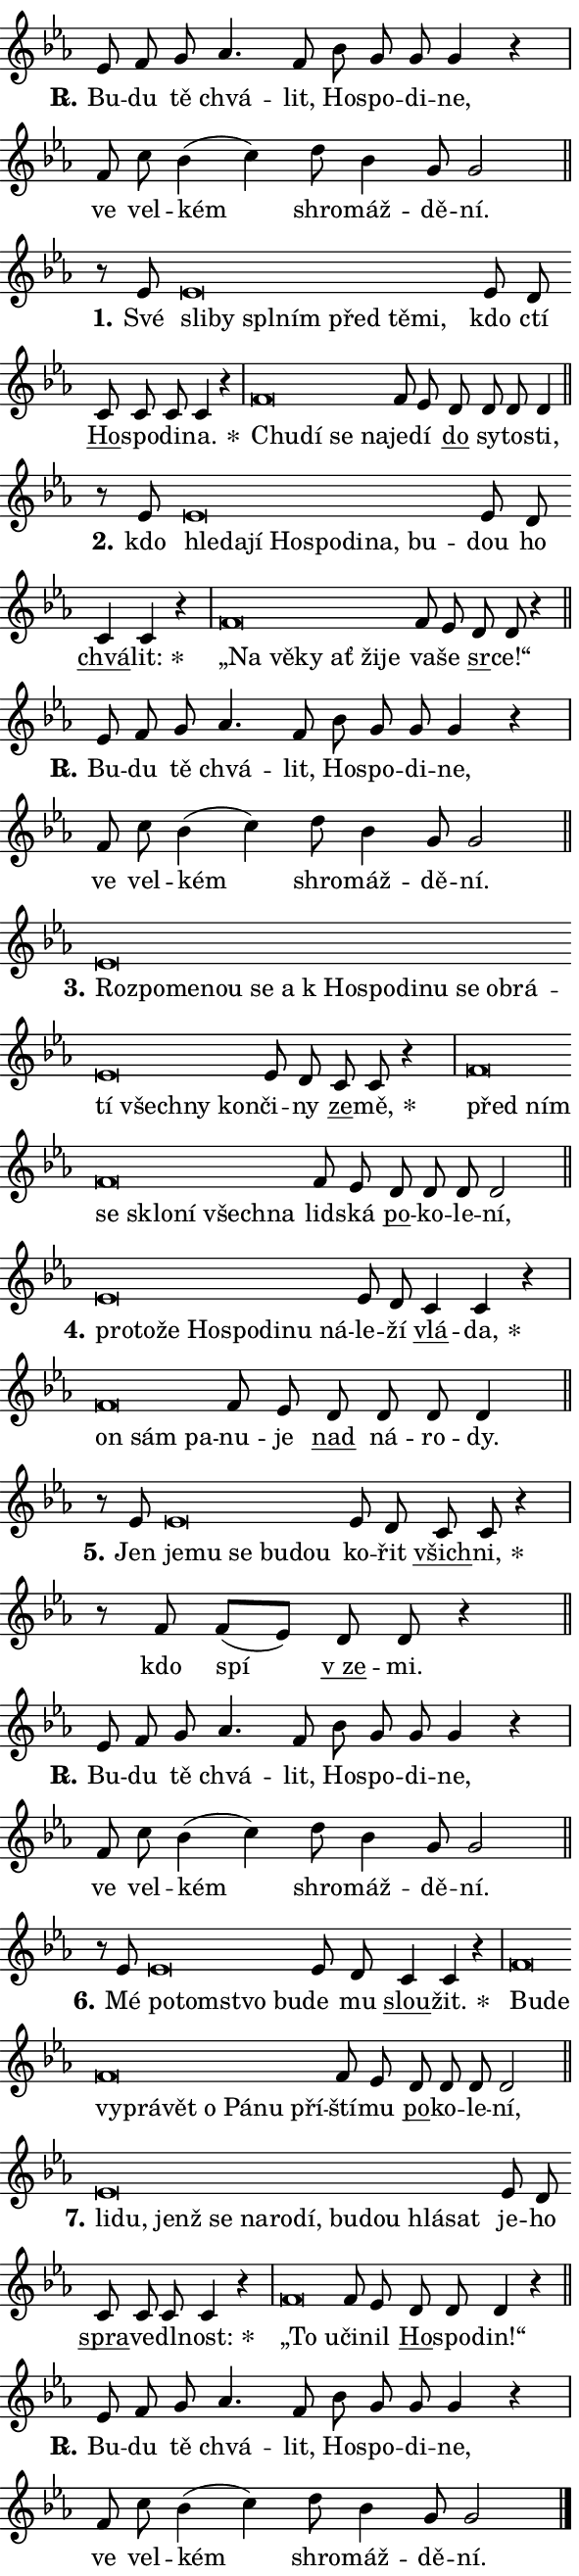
\version "2.24.0"
\header { tagline = "" }
\paper {
  indent = 0\cm
  top-margin = 0\cm
  right-margin = 0.13\cm % to fit lyric hyphens
  bottom-margin = 0\cm
  left-margin = 0\cm
  paper-width = 10\cm
  page-breaking = #ly:one-page-breaking
  system-system-spacing.basic-distance = #11
  score-system-spacing.basic-distance = #11
  ragged-last = ##f
}


%% Author: Thomas Morley
%% https://lists.gnu.org/archive/html/lilypond-user/2020-05/msg00002.html
#(define (line-position grob)
"Returns position of @var[grob} in current system:
   @code{'start}, if at first time-step
   @code{'end}, if at last time-step
   @code{'middle} otherwise
"
  (let* ((col (ly:item-get-column grob))
         (ln (ly:grob-object col 'left-neighbor))
         (rn (ly:grob-object col 'right-neighbor))
         (col-to-check-left (if (ly:grob? ln) ln col))
         (col-to-check-right (if (ly:grob? rn) rn col))
         (break-dir-left
           (and
             (ly:grob-property col-to-check-left 'non-musical #f)
             (ly:item-break-dir col-to-check-left)))
         (break-dir-right
           (and
             (ly:grob-property col-to-check-right 'non-musical #f)
             (ly:item-break-dir col-to-check-right))))
        (cond ((eqv? 1 break-dir-left) 'start)
              ((eqv? -1 break-dir-right) 'end)
              (else 'middle))))

#(define (tranparent-at-line-position vctor)
  (lambda (grob)
  "Relying on @code{line-position} select the relevant enry from @var{vctor}.
Used to determine transparency,"
    (case (line-position grob)
      ((end) (not (vector-ref vctor 0)))
      ((middle) (not (vector-ref vctor 1)))
      ((start) (not (vector-ref vctor 2))))))

noteHeadBreakVisibility =
#(define-music-function (break-visibility)(vector?)
"Makes @code{NoteHead}s transparent relying on @var{break-visibility}"
#{
  \override NoteHead.transparent =
    #(tranparent-at-line-position break-visibility)
#})

#(define delete-ledgers-for-transparent-note-heads
  (lambda (grob)
    "Reads whether a @code{NoteHead} is transparent.
If so this @code{NoteHead} is removed from @code{'note-heads} from
@var{grob}, which is supposed to be @code{LedgerLineSpanner}.
As a result ledgers are not printed for this @code{NoteHead}"
    (let* ((nhds-array (ly:grob-object grob 'note-heads))
           (nhds-list
             (if (ly:grob-array? nhds-array)
                 (ly:grob-array->list nhds-array)
                 '()))
           ;; Relies on the transparent-property being done before
           ;; Staff.LedgerLineSpanner.after-line-breaking is executed.
           ;; This is fragile ...
           (to-keep
             (remove
               (lambda (nhd)
                 (ly:grob-property nhd 'transparent #f))
               nhds-list)))
      ;; TODO find a better method to iterate over grob-arrays, similiar
      ;; to filter/remove etc for lists
      ;; For now rebuilt from scratch
      (set! (ly:grob-object grob 'note-heads)  '())
      (for-each
        (lambda (nhd)
          (ly:pointer-group-interface::add-grob grob 'note-heads nhd))
        to-keep))))

squashNotes = {
  \override NoteHead.X-extent = #'(-0.2 . 0.2)
  \override NoteHead.Y-extent = #'(-0.75 . 0)
  \override NoteHead.stencil =
    #(lambda (grob)
       (let ((pos (ly:grob-property grob 'staff-position)))
         (begin
           (if (< pos -7) (display "ERROR: Lower brevis then expected\n") (display ""))
           (if (<= pos -6) ly:text-interface::print ly:note-head::print))))
}
unSquashNotes = {
  \revert NoteHead.X-extent
  \revert NoteHead.Y-extent
  \revert NoteHead.stencil
}

hideNotes = \noteHeadBreakVisibility #begin-of-line-visible
unHideNotes = \noteHeadBreakVisibility #all-visible

% work-around for resetting accidentals
% https://lilypond.org/doc/v2.23/Documentation/notation/displaying-rhythms#unmetered-music
cadenzaMeasure = {
  \cadenzaOff
  \partial 1024 s1024
  \cadenzaOn
}

#(define-markup-command (accent layout props text) (markup?)
  "Underline accented syllable"
  (interpret-markup layout props
    #{\markup \override #'(offset . 4.3) \underline { #text }#}))

responsum = \markup \concat {
  "R" \hspace #-1.05 \path #0.1 #'((moveto 0 0.07) (lineto 0.9 0.8)) \hspace #0.05 "."
}

spaceSize = #0.6828661417322834 % exact space size for TeX Gyre Schola

\layout {
  \context {
    \Staff
    \remove "Time_signature_engraver"
    \override LedgerLineSpanner.after-line-breaking = #delete-ledgers-for-transparent-note-heads
  }
  \context {
    \Lyrics {
      \override LyricSpace.minimum-distance = \spaceSize
      \override LyricText.font-name = #"TeX Gyre Schola"
      \override LyricText.font-size = 1
      \override StanzaNumber.font-name = #"TeX Gyre Schola Bold"
      \override StanzaNumber.font-size = 1
    }
  }
  \context {
    \Score 
    \override NoteHead.text =
      #(lambda (grob) 
        (let ((pos (ly:grob-property grob 'staff-position)))
          #{\markup {
            \combine
              \halign #-0.55 \raise #(if (= pos -6) 0 0.5) \override #'(thickness . 2) \draw-line #'(3.2 . 0)
              \musicglyph "noteheads.sM1"
          }#}))
  }
}

% magnetic-lyrics.ily
%
%   written by
%     Jean Abou Samra <jean@abou-samra.fr>
%     Werner Lemberg <wl@gnu.org>
%
%   adapted by
%     Jiri Hon <jiri.hon@gmail.com>
%
% Version 2022-Apr-15

% https://www.mail-archive.com/lilypond-user@gnu.org/msg149350.html

#(define (Left_hyphen_pointer_engraver context)
   "Collect syllable-hyphen-syllable occurrences in lyrics and store
them in properties.  This engraver only looks to the left.  For
example, if the lyrics input is @code{foo -- bar}, it does the
following.

@itemize @bullet
@item
Set the @code{text} property of the @code{LyricHyphen} grob between
@q{foo} and @q{bar} to @code{foo}.

@item
Set the @code{left-hyphen} property of the @code{LyricText} grob with
text @q{foo} to the @code{LyricHyphen} grob between @q{foo} and
@q{bar}.
@end itemize

Use this auxiliary engraver in combination with the
@code{lyric-@/text::@/apply-@/magnetic-@/offset!} hook."
   (let ((hyphen #f)
         (text #f))
     (make-engraver
      (acknowledgers
       ((lyric-syllable-interface engraver grob source-engraver)
        (set! text grob)))
      (end-acknowledgers
       ((lyric-hyphen-interface engraver grob source-engraver)
        ;(when (not (grob::has-interface grob 'lyric-space-interface))
          (set! hyphen grob)));)
      ((stop-translation-timestep engraver)
       (when (and text hyphen)
         (ly:grob-set-object! text 'left-hyphen hyphen))
       (set! text #f)
       (set! hyphen #f)))))

#(define (lyric-text::apply-magnetic-offset! grob)
   "If the space between two syllables is less than the value in
property @code{LyricText@/.details@/.squash-threshold}, move the right
syllable to the left so that it gets concatenated with the left
syllable.

Use this function as a hook for
@code{LyricText@/.after-@/line-@/breaking} if the
@code{Left_@/hyphen_@/pointer_@/engraver} is active."
   (let ((hyphen (ly:grob-object grob 'left-hyphen #f)))
     (when hyphen
       (let ((left-text (ly:spanner-bound hyphen LEFT)))
         (when (grob::has-interface left-text 'lyric-syllable-interface)
           (let* ((common (ly:grob-common-refpoint grob left-text X))
                  (this-x-ext (ly:grob-extent grob common X))
                  (left-x-ext
                   (begin
                     ;; Trigger magnetism for left-text.
                     (ly:grob-property left-text 'after-line-breaking)
                     (ly:grob-extent left-text common X)))
                  ;; `delta` is the gap width between two syllables.
                  (delta (- (interval-start this-x-ext)
                            (interval-end left-x-ext)))
                  (details (ly:grob-property grob 'details))
                  (threshold (assoc-get 'squash-threshold details 0.2)))
             (when (< delta threshold)
               (let* (;; We have to manipulate the input text so that
                      ;; ligatures crossing syllable boundaries are not
                      ;; disabled.  For languages based on the Latin
                      ;; script this is essentially a beautification.
                      ;; However, for non-Western scripts it can be a
                      ;; necessity.
                      (lt (ly:grob-property left-text 'text))
                      (rt (ly:grob-property grob 'text))
                      (is-space (grob::has-interface hyphen 'lyric-space-interface))
                      (space (if is-space " " ""))
                      (extra-delta (if is-space spaceSize 0))
                      ;; Append new syllable.
                      (ltrt-space (if (and (string? lt) (string? rt))
                                (string-append lt space rt)
                                (make-concat-markup (list lt space rt))))
                      ;; Right-align `ltrt` to the right side.
                      (ltrt-space-markup (grob-interpret-markup
                               grob
                               (make-translate-markup
                                (cons (interval-length this-x-ext) 0)
                                (make-right-align-markup ltrt-space)))))
                 (begin
                   ;; Don't print `left-text`.
                   (ly:grob-set-property! left-text 'stencil #f)
                   ;; Set text and stencil (which holds all collected
                   ;; syllables so far) and shift it to the left.
                   (ly:grob-set-property! grob 'text ltrt-space)
                   (ly:grob-set-property! grob 'stencil ltrt-space-markup)
                   (ly:grob-translate-axis! grob (- (- delta extra-delta)) X))))))))))


#(define (lyric-hyphen::displace-bounds-first grob)
   ;; Make very sure this callback isn't triggered too early.
   (let ((left (ly:spanner-bound grob LEFT))
         (right (ly:spanner-bound grob RIGHT)))
     (ly:grob-property left 'after-line-breaking)
     (ly:grob-property right 'after-line-breaking)
     (ly:lyric-hyphen::print grob)))

squashThreshold = #0.4

\layout {
  \context {
    \Lyrics
    \consists #Left_hyphen_pointer_engraver
    \override LyricText.after-line-breaking =
      #lyric-text::apply-magnetic-offset!
    \override LyricHyphen.stencil = #lyric-hyphen::displace-bounds-first
    \override LyricText.details.squash-threshold = \squashThreshold
    \override LyricHyphen.minimum-distance = 0
    \override LyricHyphen.minimum-length = \squashThreshold
  }
}

squashText = \override LyricText.details.squash-threshold = 9999
unSquashText = \override LyricText.details.squash-threshold = \squashThreshold

leftText = \override LyricText.self-alignment-X = #LEFT
unLeftText = \revert LyricText.self-alignment-X

starOffset = #(lambda (grob) 
                (let ((x_offset (ly:self-alignment-interface::aligned-on-x-parent grob)))
                  (if (= x_offset 0) 0 (+ x_offset 1.2))))

star = #(define-music-function (syllable)(string?)
"Append star separator at the end of a syllable"
#{
  \once \override LyricText.X-offset = #starOffset
  \lyricmode { \markup {
    #syllable
    \override #'((font-name . "TeX Gyre Schola Bold")) \hspace #0.2 \lower #0.65 \larger "*"
  } }
#})

starAccent = #(define-music-function (syllable)(string?)
"Append star separator at the end of a syllable and make accent"
#{
  \once \override LyricText.X-offset = #starOffset
  \lyricmode { \markup {
    \accent #syllable
    \override #'((font-name . "TeX Gyre Schola Bold")) \hspace #0.2 \lower #0.65 \larger "*"
  } }
#})

breath = #(define-music-function (syllable)(string?)
"Append breathing indicator at the end of a syllable"
#{
  \lyricmode { \markup { #syllable "+" } }
#})

optionalBreath = #(define-music-function (syllable)(string?)
"Append optional breathing indicator at the end of a syllable"
#{
  \lyricmode { \markup { #syllable "(+)" } }
#})


\score {
    <<
        \new Voice = "melody" { \cadenzaOn \key es \major \relative { es'8 f g as4. f8 \bar "" bes g g g4 r \cadenzaMeasure \bar "|" f8 c' \bar "" bes4( c) \bar "" d8 bes4 g8 g2 \cadenzaMeasure \bar "||" \break } }
        \new Lyrics \lyricsto "melody" { \lyricmode { \set stanza = \responsum
Bu -- du tě chvá -- lit, Ho -- spo -- di -- ne, ve vel -- kém shro -- máž -- dě -- ní. } }
    >>
    \layout {}
}

\score {
    <<
        \new Voice = "melody" { \cadenzaOn \key es \major \relative { r8 es'8 \squashNotes es\breve*1/16 \hideNotes \breve*1/16 \bar "" \breve*1/16 \bar "" \breve*1/16 \bar "" \breve*1/16 \bar "" \breve*1/16 \breve*1/16 \bar "" \unHideNotes \unSquashNotes es8 d \bar "" c c c c4 r \cadenzaMeasure \bar "|" \squashNotes f\breve*1/16 \hideNotes \breve*1/16 \bar "" \breve*1/16 \breve*1/16 \bar "" \unHideNotes \unSquashNotes f8 es \bar "" d d d d4 \cadenzaMeasure \bar "||" \break } }
        \new Lyrics \lyricsto "melody" { \lyricmode { \set stanza = "1."
Své \leftText sli -- \squashText by spl -- ním před tě -- mi, \unLeftText \unSquashText kdo ctí \markup \accent Ho -- spo -- di -- \star na. \leftText Chu -- \squashText dí se na -- \unLeftText \unSquashText je -- dí \markup \accent do sy -- to -- sti, } }
    >>
    \layout {}
}

\score {
    <<
        \new Voice = "melody" { \cadenzaOn \key es \major \relative { r8 es'8 \squashNotes es\breve*1/16 \hideNotes \breve*1/16 \bar "" \breve*1/16 \bar "" \breve*1/16 \bar "" \breve*1/16 \bar "" \breve*1/16 \bar "" \breve*1/16 \breve*1/16 \bar "" \unHideNotes \unSquashNotes es8 d \bar "" c4 c r \cadenzaMeasure \bar "|" \squashNotes f\breve*1/16 \hideNotes \breve*1/16 \bar "" \breve*1/16 \bar "" \breve*1/16 \bar "" \breve*1/16 \breve*1/16 \bar "" \unHideNotes \unSquashNotes f8 es \bar "" d8 d r4 \cadenzaMeasure \bar "||" \break } }
        \new Lyrics \lyricsto "melody" { \lyricmode { \set stanza = "2."
kdo \leftText hle -- \squashText da -- jí Ho -- spo -- di -- na, bu -- \unLeftText \unSquashText dou ho \markup \accent chvá -- \star lit: \leftText „Na \squashText vě -- ky ať ži -- je \unLeftText \unSquashText va -- še \markup \accent sr -- ce!“ } }
    >>
    \layout {}
}

\score {
    <<
        \new Voice = "melody" { \cadenzaOn \key es \major \relative { es'8 f g as4. f8 \bar "" bes g g g4 r \cadenzaMeasure \bar "|" f8 c' \bar "" bes4( c) \bar "" d8 bes4 g8 g2 \cadenzaMeasure \bar "||" \break } }
        \new Lyrics \lyricsto "melody" { \lyricmode { \set stanza = \responsum
Bu -- du tě chvá -- lit, Ho -- spo -- di -- ne, ve vel -- kém shro -- máž -- dě -- ní. } }
    >>
    \layout {}
}

\score {
    <<
        \new Voice = "melody" { \cadenzaOn \key es \major \relative { \squashNotes es'\breve*1/16 \hideNotes \breve*1/16 \bar "" \breve*1/16 \bar "" \breve*1/16 \bar "" \breve*1/16 \bar "" \breve*1/16 \bar "" \breve*1/16 \bar "" \breve*1/16 \bar "" \breve*1/16 \bar "" \breve*1/16 \bar "" \breve*1/16 \bar "" \breve*1/16 \bar "" \breve*1/16 \bar "" \breve*1/16 \bar "" \breve*1/16 \bar "" \breve*1/16 \breve*1/16 \bar "" \unHideNotes \unSquashNotes es8 d \bar "" c c r4 \cadenzaMeasure \bar "|" \squashNotes f\breve*1/16 \hideNotes \breve*1/16 \bar "" \breve*1/16 \bar "" \breve*1/16 \bar "" \breve*1/16 \bar "" \breve*1/16 \breve*1/16 \bar "" \unHideNotes \unSquashNotes f8 es \bar "" d d d d2 \cadenzaMeasure \bar "||" \break } }
        \new Lyrics \lyricsto "melody" { \lyricmode { \set stanza = "3."
\leftText Roz -- \squashText po -- me -- nou se a "k Ho" -- spo -- di -- nu se ob -- rá -- tí všech -- ny kon -- \unLeftText \unSquashText či -- ny \markup \accent ze -- \star mě, \leftText před \squashText ním se sklo -- ní všech -- na \unLeftText \unSquashText lid -- ská \markup \accent po -- ko -- le -- ní, } }
    >>
    \layout {}
}

\score {
    <<
        \new Voice = "melody" { \cadenzaOn \key es \major \relative { \squashNotes es'\breve*1/16 \hideNotes \breve*1/16 \bar "" \breve*1/16 \bar "" \breve*1/16 \bar "" \breve*1/16 \bar "" \breve*1/16 \bar "" \breve*1/16 \breve*1/16 \bar "" \unHideNotes \unSquashNotes es8 d \bar "" c4 c r \cadenzaMeasure \bar "|" \squashNotes f\breve*1/16 \hideNotes \breve*1/16 \breve*1/16 \bar "" \unHideNotes \unSquashNotes f8 es \bar "" d d d d4 \cadenzaMeasure \bar "||" \break } }
        \new Lyrics \lyricsto "melody" { \lyricmode { \set stanza = "4."
\leftText pro -- \squashText to -- že Ho -- spo -- di -- nu ná -- \unLeftText \unSquashText le -- ží \markup \accent vlá -- \star da, \leftText on \squashText sám pa -- \unLeftText \unSquashText nu -- je \markup \accent nad ná -- ro -- dy. } }
    >>
    \layout {}
}

\score {
    <<
        \new Voice = "melody" { \cadenzaOn \key es \major \relative { r8 es'8 \squashNotes es\breve*1/16 \hideNotes \breve*1/16 \bar "" \breve*1/16 \bar "" \breve*1/16 \breve*1/16 \bar "" \unHideNotes \unSquashNotes es8 d \bar "" c8 c r4 \cadenzaMeasure \bar "|" r8 f8 f8[( es)] \bar "" d8 d r4 \cadenzaMeasure \bar "||" \break } }
        \new Lyrics \lyricsto "melody" { \lyricmode { \set stanza = "5."
Jen \leftText je -- \squashText mu se bu -- dou \unLeftText \unSquashText ko -- řit \markup \accent všich -- \star ni, kdo spí \markup \accent "v ze" -- mi. } }
    >>
    \layout {}
}

\score {
    <<
        \new Voice = "melody" { \cadenzaOn \key es \major \relative { es'8 f g as4. f8 \bar "" bes g g g4 r \cadenzaMeasure \bar "|" f8 c' \bar "" bes4( c) \bar "" d8 bes4 g8 g2 \cadenzaMeasure \bar "||" \break } }
        \new Lyrics \lyricsto "melody" { \lyricmode { \set stanza = \responsum
Bu -- du tě chvá -- lit, Ho -- spo -- di -- ne, ve vel -- kém shro -- máž -- dě -- ní. } }
    >>
    \layout {}
}

\score {
    <<
        \new Voice = "melody" { \cadenzaOn \key es \major \relative { r8 es'8 \squashNotes es\breve*1/16 \hideNotes \breve*1/16 \bar "" \breve*1/16 \breve*1/16 \bar "" \unHideNotes \unSquashNotes es8 d \bar "" c4 c r \cadenzaMeasure \bar "|" \squashNotes f\breve*1/16 \hideNotes \breve*1/16 \bar "" \breve*1/16 \bar "" \breve*1/16 \bar "" \breve*1/16 \bar "" \breve*1/16 \bar "" \breve*1/16 \bar "" \breve*1/16 \breve*1/16 \bar "" \unHideNotes \unSquashNotes f8 es \bar "" d d d d2 \cadenzaMeasure \bar "||" \break } }
        \new Lyrics \lyricsto "melody" { \lyricmode { \set stanza = "6."
Mé \leftText po -- \squashText tom -- stvo bu -- \unLeftText \unSquashText de mu \markup \accent slou -- \star žit. \leftText Bu -- \squashText de vy -- prá -- vět o Pá -- nu pří -- \unLeftText \unSquashText ští -- mu \markup \accent po -- ko -- le -- ní, } }
    >>
    \layout {}
}

\score {
    <<
        \new Voice = "melody" { \cadenzaOn \key es \major \relative { \squashNotes es'\breve*1/16 \hideNotes \breve*1/16 \bar "" \breve*1/16 \bar "" \breve*1/16 \bar "" \breve*1/16 \bar "" \breve*1/16 \bar "" \breve*1/16 \bar "" \breve*1/16 \bar "" \breve*1/16 \bar "" \breve*1/16 \breve*1/16 \bar "" \unHideNotes \unSquashNotes es8 d \bar "" c c c c4 r \cadenzaMeasure \bar "|" \squashNotes f\breve*1/16 \hideNotes \breve*1/16 \bar "" \unHideNotes \unSquashNotes f8 es \bar "" d d d4 r \cadenzaMeasure \bar "||" \break } }
        \new Lyrics \lyricsto "melody" { \lyricmode { \set stanza = "7."
\leftText li -- \squashText du, jenž se na -- ro -- dí, bu -- dou hlá -- sat \unLeftText \unSquashText je -- ho \markup \accent spra -- ve -- dl -- \star nost: \leftText „To \squashText u -- \unLeftText \unSquashText či -- nil \markup \accent Ho -- spo -- din!“ } }
    >>
    \layout {}
}

\score {
    <<
        \new Voice = "melody" { \cadenzaOn \key es \major \relative { es'8 f g as4. f8 \bar "" bes g g g4 r \cadenzaMeasure \bar "|" f8 c' \bar "" bes4( c) \bar "" d8 bes4 g8 g2 \cadenzaMeasure \bar "||" \break } \bar "|." }
        \new Lyrics \lyricsto "melody" { \lyricmode { \set stanza = \responsum
Bu -- du tě chvá -- lit, Ho -- spo -- di -- ne, ve vel -- kém shro -- máž -- dě -- ní. } }
    >>
    \layout {}
}
